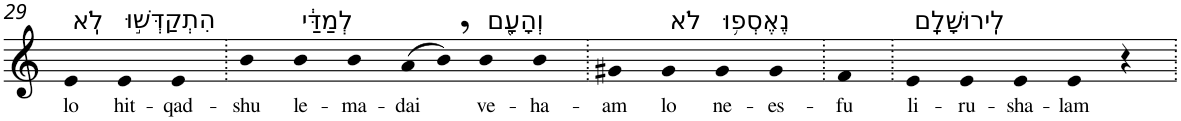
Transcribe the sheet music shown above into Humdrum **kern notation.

**kern	**text
*part1	*part1
*staff1	*staff1
*I"Piano	*
*I'Pno	*
!!LO:PB:g=z
*clefG2	*
*k[]	*
=29	=29
!LO:TX:a:t=לֹֽא	!
!	!LO:LY:b
4e	lo
!LO:TX:a:t=הִתְקַדְּשׁ֣וּ	!
!	!LO:LY:b
4e	hit-
!	!LO:LY:b
4e	-qad-
=30.	=30.
!	!LO:LY:b
4b	-shu
!LO:TX:a:t=לְמַדַּ֔י	!
!	!LO:LY:b
4b	le-
!	!LO:LY:b
4b	-ma-
!	!LO:LY:b
(>8a	-dai
8b,)	.
!LO:TX:a:t=וְהָעָ֖ם	!
!	!LO:LY:b
4b	ve-
!	!LO:LY:b
4b	-ha-
=31.	=31.
!	!LO:LY:b
4g#X	-am
!LO:TX:a:t=לֹא	!
!	!LO:LY:b
4g#	lo
!LO:TX:a:t=נֶאֶסְפ֥וּ	!
!	!LO:LY:b
4g#	ne-
!	!LO:LY:b
4g#	-es-
=32.	=32.
!	!LO:LY:b
4f	-fu
=33.	=33.
!LO:TX:a:t=לִֽירוּשָׁלִָֽם	!
!	!LO:LY:b
4e	li-
!	!LO:LY:b
4e	-ru-
!	!LO:LY:b
4e	-sha-
!	!LO:LY:b
4e	-lam
4r	.
=.	=.
*-	*-
